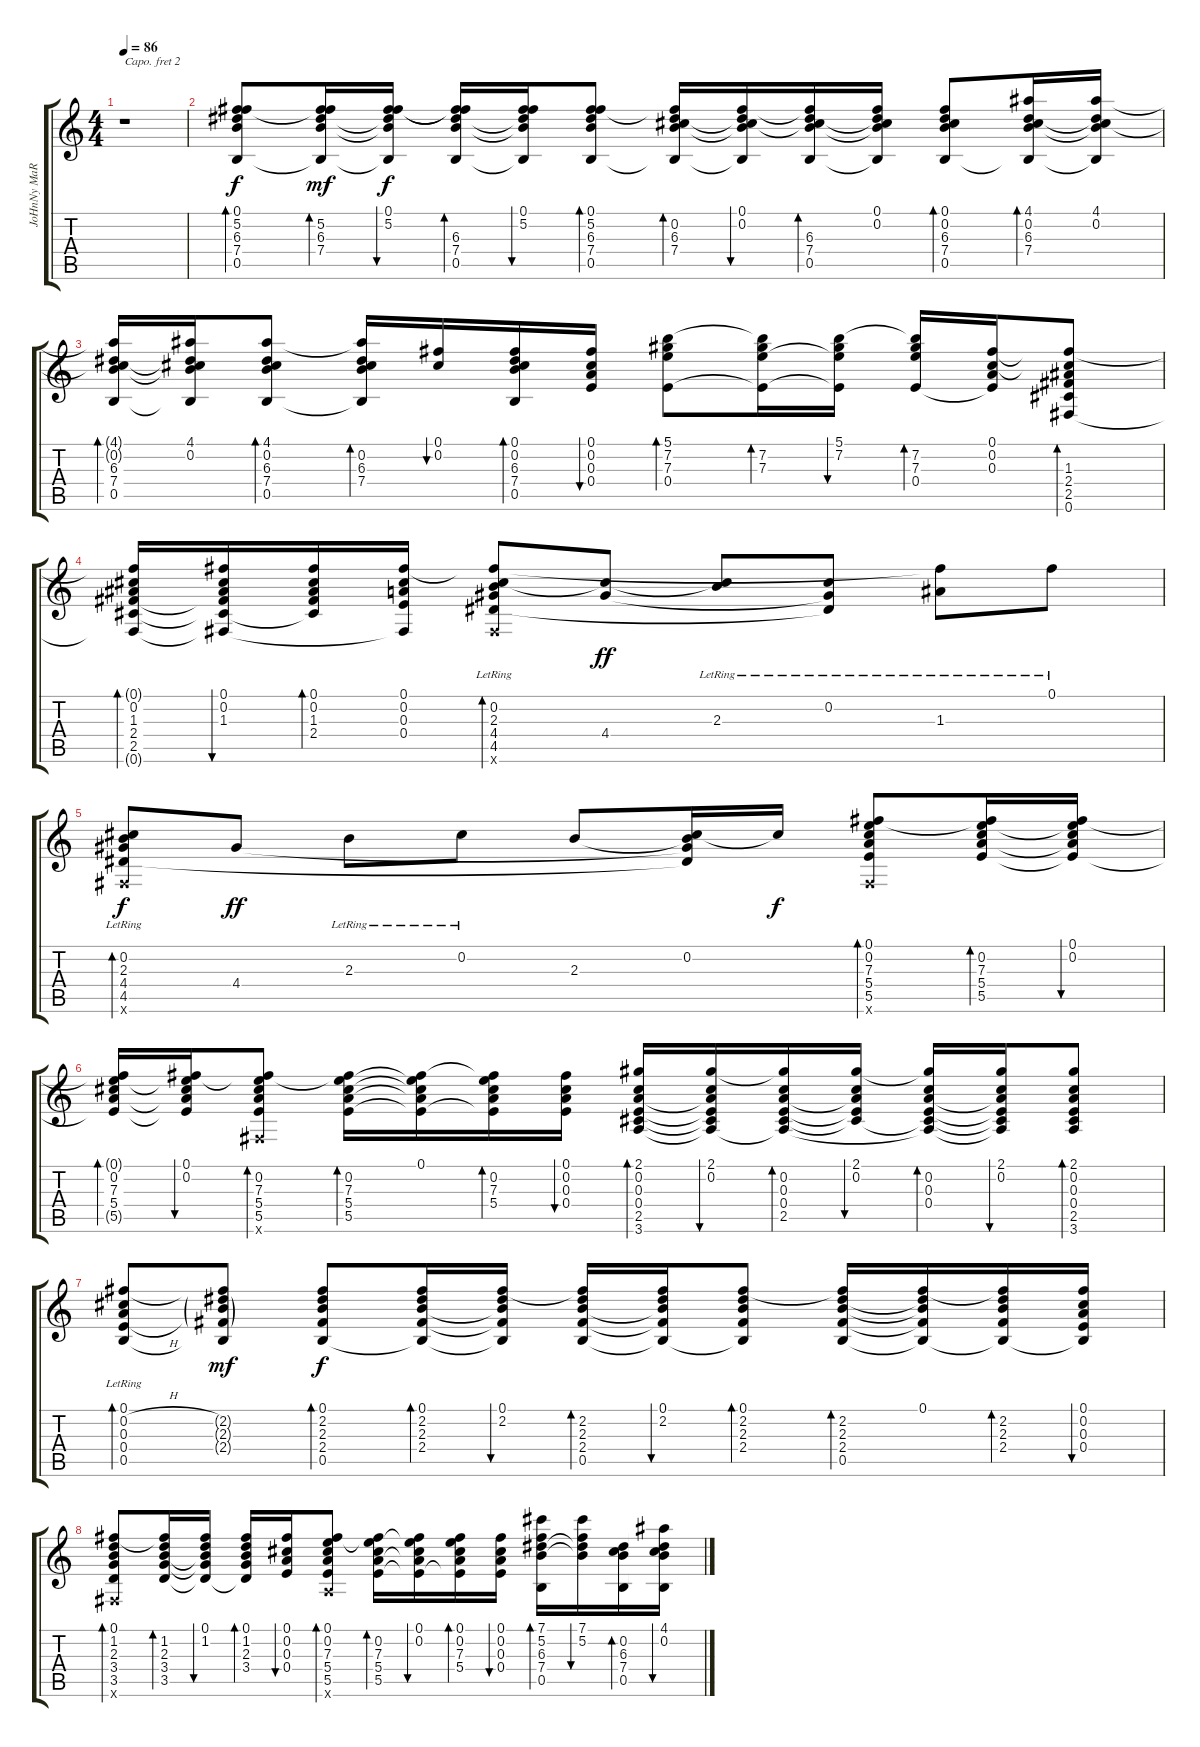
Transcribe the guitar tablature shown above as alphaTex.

\track ("JoHnNy MaRR" "JoHnNy MaR") {instrument acousticguitarsteel}
\staff {score tabs}
\capo 2
\tuning (E4 B3 G3 D3 A2 E2) {hide}
\ts (4 4)
\tempo 86
\clef g2
\ks c
r.1{dy f instrument acousticguitarsteel} |
(0.1 5.2 6.3 7.4 0.5).8{bd 60} (0.1{t} 5.2 6.3 7.4 0.5{t}).16{bd 30 dy mf} (0.1 5.2 6.3{t} 7.4{t} 0.5{t}).16{bu 30 dy f} (0.1{t} 5.2{t} 6.3 7.4 0.5).16{bd 30} (0.1 5.2 6.3{t} 7.4{t} 0.5{t}).16{bu 30} (0.1 5.2 6.3 7.4 0.5).8{bd 60} (0.1{t} 0.2 6.3 7.4 0.5{t}).16{bd 30} (0.1 0.2 6.3{t} 7.4{t} 0.5{t}).16{bu 30} (0.1{t} 0.2{t} 6.3 7.4 0.5).16{bd 30} (0.1 0.2 6.3{t} 7.4{t} 0.5{t}).16 (0.1 0.2 6.3 7.4 0.5).8{bd 60} (4.1 0.2 6.3 7.4 0.5{t}).16{bd 30} (4.1 0.2 6.3{t} 7.4{t} 0.5{t}).16 |
(4.1{t} 0.2{t} 6.3 7.4 0.5).16{bd 30} (4.1 0.2 6.3{t} 7.4{t} 0.5{t}).16 (4.1 0.2 6.3 7.4 0.5).8{bd 60} (4.1{t} 0.2 6.3 7.4 0.5{t}).16{bd 30} (0.1 0.2).16{bu 30} (0.1 0.2 6.3 7.4 0.5).16{bd 30} (0.1 0.2 0.3 0.4).16{bu 30} (5.1 7.2 7.3 0.4).8{bd 60} (5.1{t} 7.2 7.3 0.4{t}).16{bd 30} (5.1 7.2 7.3{t} 0.4{t}).16{bu 30} (5.1{t} 7.2 7.3 0.4).16{bd 30} (0.1 0.2 0.3 0.4{t}).16 (0.1{t} 0.2{t} 1.3 2.4 2.5 0.6).8{bd 30} |
(0.1{t} 0.2 1.3 2.4 2.5 0.6{t}).16{bd 30} (0.1 0.2 1.3 2.4{t} 2.5{t} 0.6{t}).16{bu 30} (0.1 0.2 1.3 2.4 2.5{t}).16{bd 30} (0.1 0.2 0.3 0.4 0.6{t}).16 (0.1{t} 0.2{lr} 2.3 4.4 4.5 0.6{x}).8{bd 60} (0.2{t} 4.4).8{dy ff} (0.2{t} 2.3{lr}).8 (0.2{lr} 4.4{t} 4.5{t}).8 (0.1{t} 1.3{lr}).8 0.1{lr}.8 |
(0.2{lr} 2.3 4.4 4.5 0.6{x}).8{bd 30 dy f} 4.4.8{dy ff} 2.3{lr}.8 0.2{lr}.8 2.3.8 (0.2 2.3{t} 4.4{t} 4.5{t}).16 0.2{t}.16{dy f} (0.1 0.2 7.3 5.4 5.5 0.6{x}).8{bd 30} (0.1{t} 0.2 7.3 5.4 5.5).16{bd 30} (0.1 0.2 7.3{t} 5.4{t} 5.5{t}).16{bu 30} |
(0.1{t} 0.2 7.3 5.4 5.5{t}).16{bd 30} (0.1 0.2 7.3{t} 5.4{t} 5.5{t}).16{bu 30} (0.1{t} 0.2 7.3 5.4 5.5 0.6{x}).8{bd 30} (0.1{t} 0.2 7.3 5.4 5.5).16{bd 30} (0.1 0.2{t} 7.3{t} 5.4{t} 5.5{t}).16 (0.1{t} 0.2 7.3 5.4 5.5{t}).16{bd 30} (0.1 0.2 0.3 0.4).16{bu 30} (2.1 0.2 0.3 0.4 2.5 3.6).16{bd 30} (2.1 0.2 0.3{t} 0.4{t} 2.5{t} 3.6{t}).16{bu 30} (2.1{t} 0.2 0.3 0.4 2.5 3.6{t}).16{bd 30} (2.1 0.2 0.3{t} 0.4{t} 2.5{t}).16{bu 30} (2.1{t} 0.2 0.3 0.4 2.5{t} 3.6{t}).16{bd 30} (2.1 0.2 0.3{t} 0.4{t} 2.5{t} 3.6{t}).16{bu 30} (2.1 0.2 0.3 0.4 2.5 3.6).8{bd 30} |
(0.1{lr} 0.2{h} 0.3{h} 0.4{h} 0.5).8{bd 30} (0.1{t} 2.2{g} 2.3{g} 2.4{g} 0.5{t}).8{dy mf} (0.1 2.2 2.3 2.4 0.5).8{bd 60 dy f} (0.1 2.2 2.3 2.4 0.5{t}).16{bd 30} (0.1 2.2 2.3{t} 2.4{t} 0.5{t}).16{bu 30} (0.1{t} 2.2 2.3 2.4 0.5).16{bd 30} (0.1 2.2 2.3{t} 2.4{t} 0.5{t}).16{bu 30} (0.1 2.2 2.3 2.4 0.5{t}).8{bd 30} (0.1{t} 2.2 2.3 2.4 0.5).16{bd 30} (0.1 2.2{t} 2.3{t} 2.4{t} 0.5{t}).16 (0.1{t} 2.2 2.3 2.4 0.5{t}).16{bd 30} (0.1 0.2 0.3 0.4 0.5{t}).16{bu 30} |
(0.1 1.2 2.3 3.4 3.5 0.6{x}).8{bd 30} (0.1{t} 1.2 2.3 3.4 3.5).16{bd 30} (0.1 1.2 2.3{t} 3.4{t} 3.5{t}).16{bu 30} (0.1 1.2 2.3 3.4 3.5{t}).16{bd 30} (0.1 0.2 0.3 0.4).16{bu 30} (0.1 0.2 7.3 5.4 5.5 3.6{x}).8{bd 30} (0.1{t} 0.2 7.3 5.4 5.5).16{bd 30} (0.1 0.2 7.3{t} 5.4{t} 5.5{t}).16{bu 30} (0.1 0.2 7.3 5.4 5.5{t}).16{bd 30} (0.1 0.2 0.3 0.4).16{bu 30} (7.1 5.2 6.3 7.4 0.5).16{bd 30} (7.1 5.2 6.3{t} 7.4{t}).16{bu 30} (0.2 6.3 7.4 0.5).16{bd 30} (4.1 0.2 6.3{t} 7.4{t} 0.5{t}).16{bu 30}
